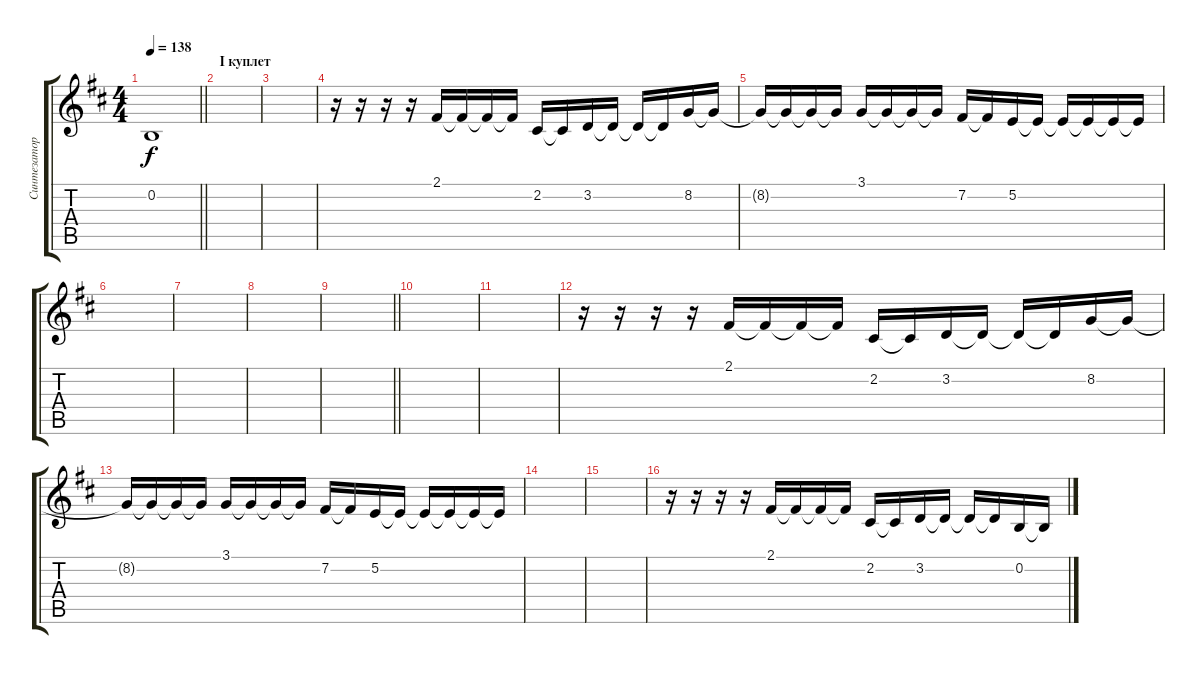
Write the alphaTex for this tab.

\track ("Синтезатор" "Синтезатор") {instrument fx1rain}
\staff {score tabs}
\tuning (E4 B3 G3 D3 A2 E2) {hide}
\ts (4 4)
\tempo 138
\clef g2
\barLineRight lightlight
\ks bminor
0.2{t}.1{dy f} |
\section ("" "I куплет")
|
|
r.16 r.16 r.16 r.16 2.1.16 2.1{t}.16 2.1{t}.16 2.1{t}.16 2.2.16 2.2{t}.16 3.2.16 3.2{t}.16 3.2{t}.16 3.2{t}.16 8.2.16 8.2{t}.16 |
8.2{t}.16 8.2{t}.16 8.2{t}.16 8.2{t}.16 3.1.16 3.1{t}.16 3.1{t}.16 3.1{t}.16 7.2.16 7.2{t}.16 5.2.16 5.2{t}.16 5.2{t}.16 5.2{t}.16 5.2{t}.16 5.2{t}.16 |
|
|
|
\barLineRight lightlight
|
|
|
r.16 r.16 r.16 r.16 2.1.16 2.1{t}.16 2.1{t}.16 2.1{t}.16 2.2.16 2.2{t}.16 3.2.16 3.2{t}.16 3.2{t}.16 3.2{t}.16 8.2.16 8.2{t}.16 |
8.2{t}.16 8.2{t}.16 8.2{t}.16 8.2{t}.16 3.1.16 3.1{t}.16 3.1{t}.16 3.1{t}.16 7.2.16 7.2{t}.16 5.2.16 5.2{t}.16 5.2{t}.16 5.2{t}.16 5.2{t}.16 5.2{t}.16 |
|
|
r.16 r.16 r.16 r.16 2.1.16 2.1{t}.16 2.1{t}.16 2.1{t}.16 2.2.16 2.2{t}.16 3.2.16 3.2{t}.16 3.2{t}.16 3.2{t}.16 0.2.16 0.2{t}.16
